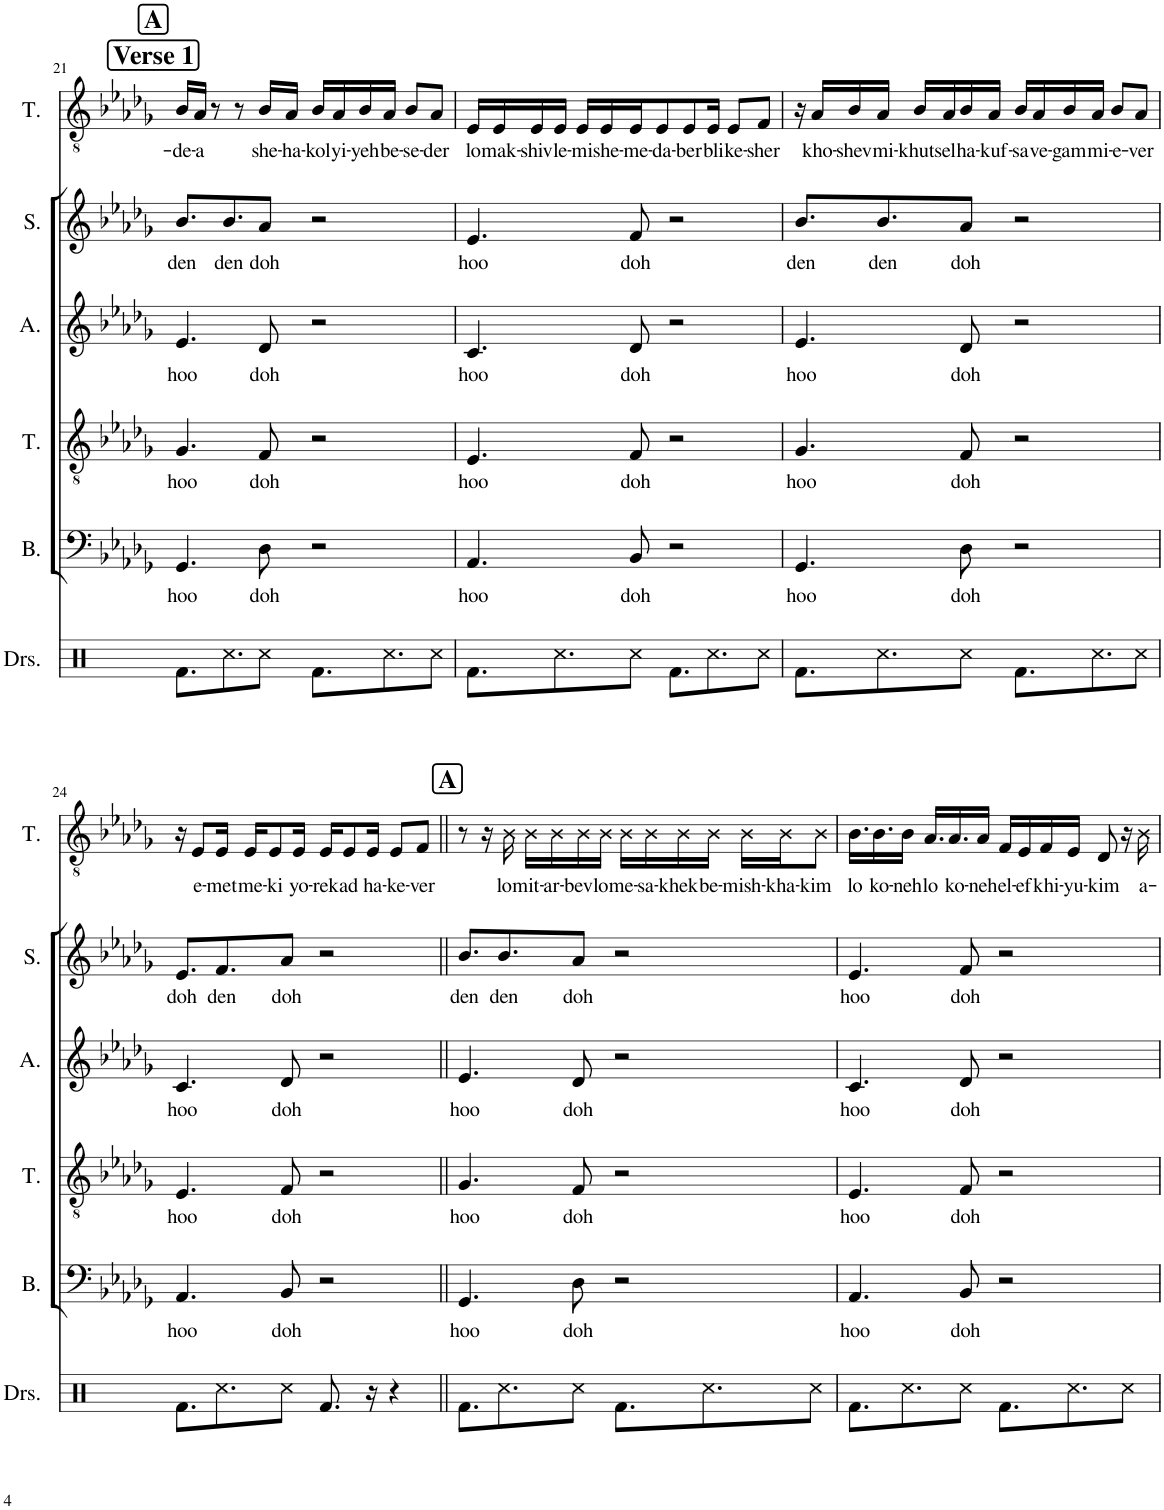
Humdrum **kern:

**kern	**kern	**text	**kern	**text	**kern	**text	**kern	**text	**kern	**text
*part6	*part5	*part5	*part4	*part4	*part3	*part3	*part2	*part2	*part1	*part1
*staff6	*staff5	*staff5	*staff4	*staff4	*staff3	*staff3	*staff2	*staff2	*staff1	*staff1
*I"Drumset	*I"Bass	*	*I"Tenor	*	*I"Alto	*	*I"Soprano	*	*I"Tenor	*
*I'Drs.	*I'B.	*	*I'T.	*	*I'A.	*	*I'S.	*	*I'T.	*
!!LO:PB:g=z
*clefX	*clefF4	*	*clefGv2	*	*clefG2	*	*clefG2	*	*clefGv2	*
*k[]	*k[b-e-a-d-g-]	*	*k[b-e-a-d-g-]	*	*k[b-e-a-d-g-]	*	*k[b-e-a-d-g-]	*	*k[b-e-a-d-g-]	*
*M4/4	*M4/4	*	*M4/4	*	*M4/4	*	*M4/4	*	*M4/4	*
!!LO:REH:place=s1:a:B:cj:fs=14:t=A
!!LO:REH:place=s1:a:B:cj:fs=14:t=Verse 1
=21	=21	=21	=21	=21	=21	=21	=21	=21	=21	=21
!	!	!LO:LY:b	!	!LO:LY:b	!	!LO:LY:b	!	!LO:LY:b	!	!LO:LY:b
8.Rf\L	4.GG-/	hoo	4.G-/	hoo	4.e-/	hoo	8.b-/L	den	16B-/LL	-de-
!	!	!	!	!	!	!	!	!	!	!LO:LY:b
.	.	.	.	.	.	.	.	.	16A-/JJ	-a
.	.	.	.	.	.	.	.	.	8r	.
!	!	!	!	!	!	!	!	!LO:LY:b	!	!
8.Rcc\	.	.	.	.	.	.	8.b-/	den	.	.
.	.	.	.	.	.	.	.	.	8r	.
!	!	!LO:LY:b	!	!LO:LY:b	!	!LO:LY:b	!	!LO:LY:b	!	!LO:LY:b
8Rcc\J	8D-\	doh	8F/	doh	8d-/	doh	8a-/J	doh	16B-/LL	she-
!	!	!	!	!	!	!	!	!	!	!LO:LY:b
.	.	.	.	.	.	.	.	.	16A-/JJ	-ha-
!	!	!	!	!	!	!	!	!	!	!LO:LY:b
8.Rf\L	2r	.	2r	.	2r	.	2r	.	16B-/LL	-kol
!	!	!	!	!	!	!	!	!	!	!LO:LY:b
.	.	.	.	.	.	.	.	.	16A-/	yi-
!	!	!	!	!	!	!	!	!	!	!LO:LY:b
.	.	.	.	.	.	.	.	.	16B-/	-yeh
!	!	!	!	!	!	!	!	!	!	!LO:LY:b
8.Rcc\	.	.	.	.	.	.	.	.	16A-/JJ	be-
!	!	!	!	!	!	!	!	!	!	!LO:LY:b
.	.	.	.	.	.	.	.	.	8B-/L	-se-
!	!	!	!	!	!	!	!	!	!	!LO:LY:b
8Rcc\J	.	.	.	.	.	.	.	.	8A-/J	-der
=22	=22	=22	=22	=22	=22	=22	=22	=22	=22	=22
!	!	!LO:LY:b	!	!LO:LY:b	!	!LO:LY:b	!	!LO:LY:b	!	!LO:LY:b
8.Rf\L	4.AA-/	hoo	4.E-/	hoo	4.c/	hoo	4.e-/	hoo	16E-/LL	lo
!	!	!	!	!	!	!	!	!	!	!LO:LY:b
.	.	.	.	.	.	.	.	.	16E-/	mak-
!	!	!	!	!	!	!	!	!	!	!LO:LY:b
.	.	.	.	.	.	.	.	.	16E-/	-shiv
!	!	!	!	!	!	!	!	!	!	!LO:LY:b
8.Rcc\	.	.	.	.	.	.	.	.	16E-/JJ	le-
!	!	!	!	!	!	!	!	!	!	!LO:LY:b
.	.	.	.	.	.	.	.	.	16E-/LL	-mi
!	!	!	!	!	!	!	!	!	!	!LO:LY:b
.	.	.	.	.	.	.	.	.	16E-/	she-
!	!	!LO:LY:b	!	!LO:LY:b	!	!LO:LY:b	!	!LO:LY:b	!	!LO:LY:b
8Rcc\J	8BB-/	doh	8F/	doh	8d-/	doh	8f/	doh	16E-/J	-me-
!	!	!	!	!	!	!	!	!	!	!LO:LY:b
.	.	.	.	.	.	.	.	.	8E-/	-da-
8.Rf\L	2r	.	2r	.	2r	.	2r	.	.	.
!	!	!	!	!	!	!	!	!	!	!LO:LY:b
.	.	.	.	.	.	.	.	.	8E-/	-ber
!	!	!	!	!	!	!	!	!	!	!LO:LY:b
8.Rcc\	.	.	.	.	.	.	.	.	16E-/Jk	bli
!	!	!	!	!	!	!	!	!	!	!LO:LY:b
.	.	.	.	.	.	.	.	.	8E-/L	ke-
!	!	!	!	!	!	!	!	!	!	!LO:LY:b
8Rcc\J	.	.	.	.	.	.	.	.	8F/J	-sher
=23	=23	=23	=23	=23	=23	=23	=23	=23	=23	=23
!	!	!LO:LY:b	!	!LO:LY:b	!	!LO:LY:b	!	!LO:LY:b	!	!
8.Rf\L	4.GG-/	hoo	4.G-/	hoo	4.e-/	hoo	8.b-/L	den	16r	.
!	!	!	!	!	!	!	!	!	!	!LO:LY:b
.	.	.	.	.	.	.	.	.	16A-/LL	kho-
!	!	!	!	!	!	!	!	!	!	!LO:LY:b
.	.	.	.	.	.	.	.	.	16B-/	-shev
!	!	!	!	!	!	!	!	!LO:LY:b	!	!LO:LY:b
8.Rcc\	.	.	.	.	.	.	8.b-/	den	16A-/JJ	mi-
!	!	!	!	!	!	!	!	!	!	!LO:LY:b
.	.	.	.	.	.	.	.	.	16B-/LL	-khuts
!	!	!	!	!	!	!	!	!	!	!LO:LY:b
.	.	.	.	.	.	.	.	.	16A-/	el
!	!	!LO:LY:b	!	!LO:LY:b	!	!LO:LY:b	!	!LO:LY:b	!	!LO:LY:b
8Rcc\J	8D-\	doh	8F/	doh	8d-/	doh	8a-/J	doh	16B-/	ha-
!	!	!	!	!	!	!	!	!	!	!LO:LY:b
.	.	.	.	.	.	.	.	.	16A-/JJ	-kuf-
!	!	!	!	!	!	!	!	!	!	!LO:LY:b
8.Rf\L	2r	.	2r	.	2r	.	2r	.	16B-/LL	-sa
!	!	!	!	!	!	!	!	!	!	!LO:LY:b
.	.	.	.	.	.	.	.	.	16A-/	ve-
!	!	!	!	!	!	!	!	!	!	!LO:LY:b
.	.	.	.	.	.	.	.	.	16B-/	-gam
!	!	!	!	!	!	!	!	!	!	!LO:LY:b
8.Rcc\	.	.	.	.	.	.	.	.	16A-/JJ	mi-
!	!	!	!	!	!	!	!	!	!	!LO:LY:b
.	.	.	.	.	.	.	.	.	8B-/L	-e-
!	!	!	!	!	!	!	!	!	!	!LO:LY:b
8Rcc\J	.	.	.	.	.	.	.	.	8A-/J	-ver
!!LO:LB:g=z
=24	=24	=24	=24	=24	=24	=24	=24	=24	=24	=24
!	!	!LO:LY:b	!	!LO:LY:b	!	!LO:LY:b	!	!LO:LY:b	!	!
8.Rf\L	4.AA-/	hoo	4.E-/	hoo	4.c/	hoo	8.e-/L	doh	16r	.
!	!	!	!	!	!	!	!	!	!	!LO:LY:b
.	.	.	.	.	.	.	.	.	8E-/L	e-
!	!	!	!	!	!	!	!	!LO:LY:b	!	!LO:LY:b
8.Rcc\	.	.	.	.	.	.	8.f/	den	16E-/Jk	-met
!	!	!	!	!	!	!	!	!	!	!LO:LY:b
.	.	.	.	.	.	.	.	.	16E-/KL	me-
!	!	!	!	!	!	!	!	!	!	!LO:LY:b
.	.	.	.	.	.	.	.	.	8E-/	-ki
!	!	!LO:LY:b	!	!LO:LY:b	!	!LO:LY:b	!	!LO:LY:b	!	!
8Rcc\J	8BB-/	doh	8F/	doh	8d-/	doh	8a-/J	doh	.	.
!	!	!	!	!	!	!	!	!	!	!LO:LY:b
.	.	.	.	.	.	.	.	.	16E-/Jk	yo-
!	!	!	!	!	!	!	!	!	!	!LO:LY:b
8.Rf/	2r	.	2r	.	2r	.	2r	.	16E-/KL	-rek
!	!	!	!	!	!	!	!	!	!	!LO:LY:b
.	.	.	.	.	.	.	.	.	8E-/	ad
!	!	!	!	!	!	!	!	!	!	!LO:LY:b
16r	.	.	.	.	.	.	.	.	16E-/Jk	ha-
!	!	!	!	!	!	!	!	!	!	!LO:LY:b
4r	.	.	.	.	.	.	.	.	8E-/L	-ke-
!	!	!	!	!	!	!	!	!	!	!LO:LY:b
.	.	.	.	.	.	.	.	.	8F/J	-ver
!!LO:REH:place=s1:a:B:cj:fs=14:t=A
=25||	=25||	=25||	=25||	=25||	=25||	=25||	=25||	=25||	=25||	=25||
!	!	!LO:LY:b	!	!LO:LY:b	!	!LO:LY:b	!	!LO:LY:b	!	!
8.Rf\L	4.GG-/	hoo	4.G-/	hoo	4.e-/	hoo	8.b-/L	den	8r	.
.	.	.	.	.	.	.	.	.	16r	.
!	!	!	!	!	!	!	!	!LO:LY:b	!	!LO:LY:b
8.Rcc\	.	.	.	.	.	.	8.b-/	den	16B-\	lo
!	!	!	!	!	!	!	!	!	!	!LO:LY:b
.	.	.	.	.	.	.	.	.	16B-\LL	mit-
!	!	!	!	!	!	!	!	!	!	!LO:LY:b
.	.	.	.	.	.	.	.	.	16B-\	-ar-
!	!	!LO:LY:b	!	!LO:LY:b	!	!LO:LY:b	!	!LO:LY:b	!	!LO:LY:b
8Rcc\J	8D-\	doh	8F/	doh	8d-/	doh	8a-/J	doh	16B-\	-bev
!	!	!	!	!	!	!	!	!	!	!LO:LY:b
.	.	.	.	.	.	.	.	.	16B-\JJ	lo
!	!	!	!	!	!	!	!	!	!	!LO:LY:b
8.Rf\L	2r	.	2r	.	2r	.	2r	.	16B-\LL	me-
!	!	!	!	!	!	!	!	!	!	!LO:LY:b
.	.	.	.	.	.	.	.	.	16B-\	-sa-
!	!	!	!	!	!	!	!	!	!	!LO:LY:b
.	.	.	.	.	.	.	.	.	16B-\	-khek
!	!	!	!	!	!	!	!	!	!	!LO:LY:b
8.Rcc\	.	.	.	.	.	.	.	.	16B-\JJ	be-
!	!	!	!	!	!	!	!	!	!	!LO:LY:b
.	.	.	.	.	.	.	.	.	16B-\LL	-mish-
!	!	!	!	!	!	!	!	!	!	!LO:LY:b
.	.	.	.	.	.	.	.	.	16B-\J	-kha-
!	!	!	!	!	!	!	!	!	!	!LO:LY:b
8Rcc\J	.	.	.	.	.	.	.	.	8B-\J	-kim
=26	=26	=26	=26	=26	=26	=26	=26	=26	=26	=26
!	!	!LO:LY:b	!	!LO:LY:b	!	!LO:LY:b	!	!LO:LY:b	!	!LO:LY:b
8.Rf\L	4.AA-/	hoo	4.E-/	hoo	4.c/	hoo	4.e-/	hoo	16.B-\LL	lo
!	!	!	!	!	!	!	!	!	!	!LO:LY:b
.	.	.	.	.	.	.	.	.	16.B-\	ko-
!	!	!	!	!	!	!	!	!	!	!LO:LY:b
8.Rcc\	.	.	.	.	.	.	.	.	16B-\JJ	-neh
!	!	!	!	!	!	!	!	!	!	!LO:LY:b
.	.	.	.	.	.	.	.	.	16.A-/LL	lo
!	!	!	!	!	!	!	!	!	!	!LO:LY:b
.	.	.	.	.	.	.	.	.	16.A-/	ko-
!	!	!LO:LY:b	!	!LO:LY:b	!	!LO:LY:b	!	!LO:LY:b	!	!
8Rcc\J	8BB-/	doh	8F/	doh	8d-/	doh	8f/	doh	.	.
!	!	!	!	!	!	!	!	!	!	!LO:LY:b
.	.	.	.	.	.	.	.	.	16A-/JJ	-neh
!	!	!	!	!	!	!	!	!	!	!LO:LY:b
8.Rf\L	2r	.	2r	.	2r	.	2r	.	16F/LL	el-
!	!	!	!	!	!	!	!	!	!	!LO:LY:b
.	.	.	.	.	.	.	.	.	16E-/	-ef
!	!	!	!	!	!	!	!	!	!	!LO:LY:b
.	.	.	.	.	.	.	.	.	16F/	khi-
!	!	!	!	!	!	!	!	!	!	!LO:LY:b
8.Rcc\	.	.	.	.	.	.	.	.	16E-/JJ	-yu-
!	!	!	!	!	!	!	!	!	!	!LO:LY:b
.	.	.	.	.	.	.	.	.	8D-/	-kim
8Rcc\J	.	.	.	.	.	.	.	.	16r	.
!	!	!	!	!	!	!	!	!	!	!LO:LY:b
.	.	.	.	.	.	.	.	.	16B-\	a-
=	=	=	=	=	=	=	=	=	=	=
*-	*-	*-	*-	*-	*-	*-	*-	*-	*-	*-
